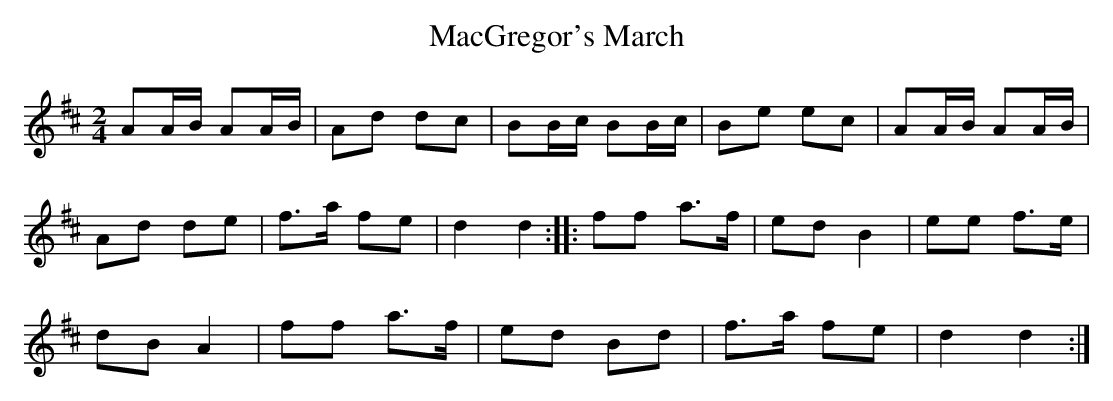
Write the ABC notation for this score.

X:1
T:MacGregor's March
M:2/4
L:1/8
K:D
AA/B/ AA/B/|Ad dc|BB/c/ BB/c/|Be ec|AA/B/ AA/B/|
Ad de|f>a fe|d2 d2::ff a>f|ed B2|ee f>e|
dB A2|ff a>f|ed Bd|f>a fe|d2 d2:|]
